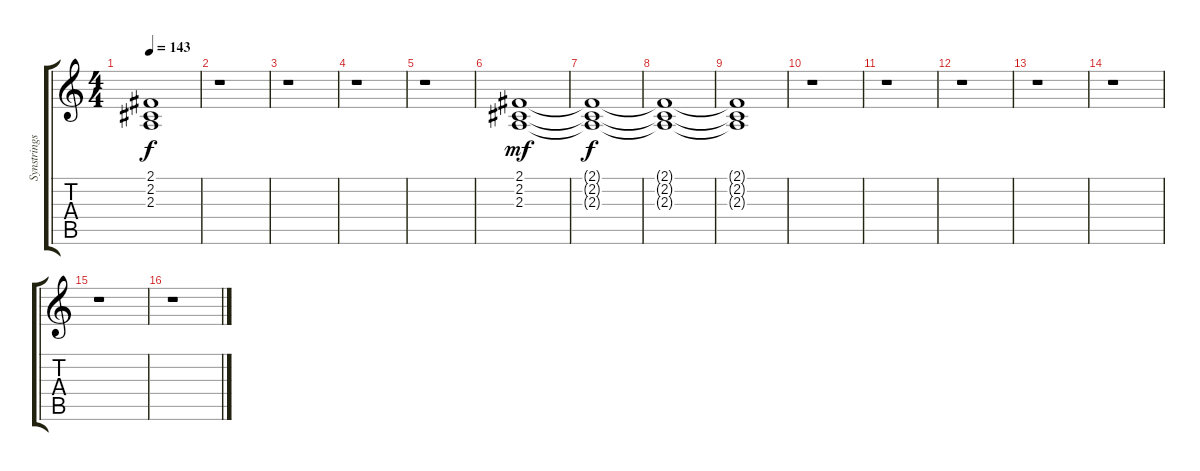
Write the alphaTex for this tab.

\track ("Synstrings          " "Synstrings") {instrument synthstrings1}
\staff {score tabs}
\tuning (E4 B3 G3 D3 A2 E2) {hide}
\ts (4 4)
\tempo 143
\clef g2
\ks c
(2.1{t} 2.2{t} 2.3{t}).1{dy f} |
r.1 |
r.1 |
r.1 |
r.1 |
(2.1 2.2 2.3).1{dy mf} |
(2.1{t} 2.2{t} 2.3{t}).1{dy f} |
(2.1{t} 2.2{t} 2.3{t}).1 |
(2.1{t} 2.2{t} 2.3{t}).1 |
r.1 |
r.1 |
r.1 |
r.1 |
r.1 |
r.1 |
r.1
